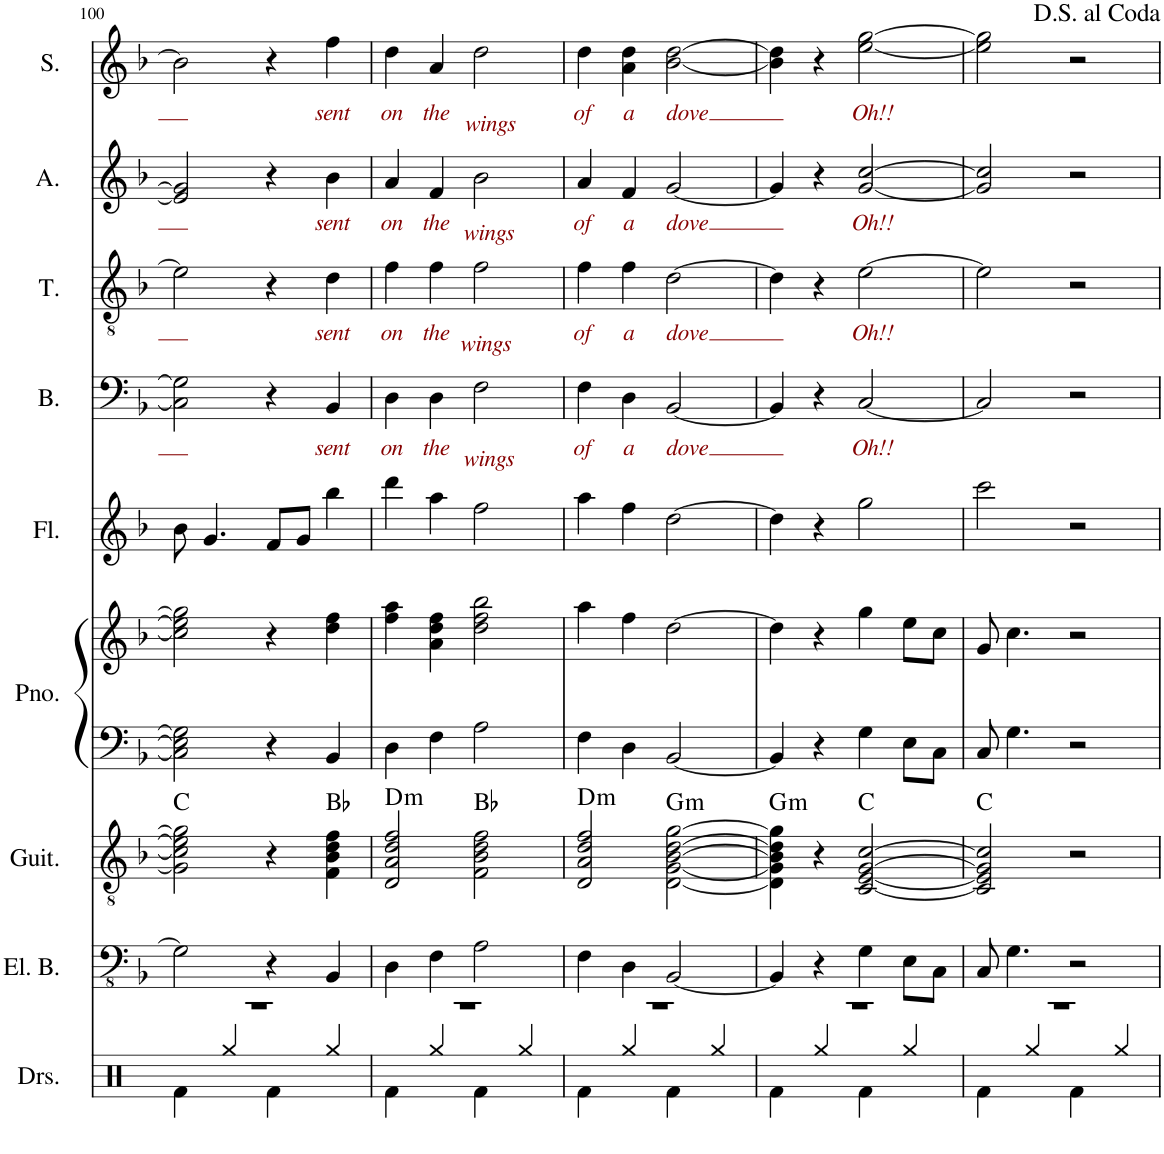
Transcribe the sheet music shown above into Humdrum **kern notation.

**kern	**kern	**harte	**kern	**kern	**kern	**kern	**text	**kern	**text	**kern	**text	**kern	**text
*part8	*part7	*part7	*part6	*part6	*part5	*part4	*part4	*part3	*part3	*part2	*part2	*part1	*part1
*staff9	*staff8	*	*staff7	*staff6	*staff5	*staff4	*staff4	*staff3	*staff3	*staff2	*staff2	*staff1	*staff1
*I"Electric Bass	*I"Acoustic Guitar	*	*I"Piano	*	*I"Flute	*I"Bass	*	*I"Tenor	*	*I"Alto	*	*I"Soprano	*
*I'El. B.	*I'Guit.	*	*I'Pno.	*	*I'Fl.	*I'B.	*	*I'T.	*	*I'A.	*	*I'S.	*
!!LO:PB:g=z
*clefFv4	*clefGv2	*	*clefF4	*clefG2	*clefG2	*clefF4	*	*clefGv2	*	*clefG2	*	*clefG2	*
*k[b-]	*k[b-]	*	*k[b-]	*k[b-]	*k[b-]	*k[b-]	*	*k[b-]	*	*k[b-]	*	*k[b-]	*
*M4/4	*M4/4	*	*M4/4	*M4/4	*M4/4	*M4/4	*	*M4/4	*	*M4/4	*	*M4/4	*
=100	=100	=100	=100	=100	=100	=100	=100	=100	=100	=100	=100	=100	=100
2GG\]	2G\] 2c\] 2e\] 2g\]	C:maj	2C\] 2E\] 2G\]	2cc\] 2ee\] 2gg\]	8b-\	2C\] 2G\]	.	2e\]	.	2e/] 2g/]	.	2b-\]	.
.	.	.	.	.	4.g/	.	.	.	.	.	.	.	.
4r	4r	.	4r	4r	8f/L	4r	.	4r	.	4r	.	4r	.
.	.	.	.	.	8g/J	.	.	.	.	.	.	.	.
!	!	!	!	!	!	!	!LO:LY:b:color=#850000	!	!LO:LY:b:color=#850000	!	!LO:LY:b:color=#850000	!	!LO:LY:b:color=#850000
4BBB-/	4F\ 4B-\ 4d\ 4f\	Bb:maj	4BB-/	4dd\ 4ff\	4bb-\	4BB-/	sent	4d\	sent	4b-\	sent	4ff\	sent
=101	=101	=101	=101	=101	=101	=101	=101	=101	=101	=101	=101	=101	=101
!	!	!LO:H:kt=m	!	!	!	!	!LO:LY:b:color=#850000	!	!LO:LY:b:color=#850000	!	!LO:LY:b:color=#850000	!	!LO:LY:b:color=#850000
4DD\	2D/ 2A/ 2d/ 2f/	D:min	4D\	4ff\ 4aa\	4ddd\	4D\	on	4f\	on	4a/	on	4dd\	on
!	!	!	!	!	!	!	!LO:LY:b:color=#850000	!	!LO:LY:b:color=#850000	!	!LO:LY:b:color=#850000	!	!LO:LY:b:color=#850000
4FF\	.	.	4F\	4a\ 4dd\ 4ff\	4aa\	4D\	the	4f\	the	4f/	the	4a/	the
!	!	!	!	!	!	!	!LO:LY:b:color=#850000	!	!LO:LY:b:color=#850000	!	!LO:LY:b:color=#850000	!	!LO:LY:b:color=#850000
2AA\	2F\ 2B-\ 2d\ 2f\	Bb:maj	2A\	2dd\ 2ff\ 2bb-\	2ff\	2F\	wings	2f\	wings	2b-\	wings	2dd\	wings
=102	=102	=102	=102	=102	=102	=102	=102	=102	=102	=102	=102	=102	=102
!	!	!LO:H:kt=m	!	!	!	!	!LO:LY:b:color=#850000	!	!LO:LY:b:color=#850000	!	!LO:LY:b:color=#850000	!	!LO:LY:b:color=#850000
4FF\	2D/ 2A/ 2d/ 2f/	D:min	4F\	4aa\	4aa\	4F\	of	4f\	of	4a/	of	4dd\	of
!	!	!	!	!	!	!	!LO:LY:b:color=#850000	!	!LO:LY:b:color=#850000	!	!LO:LY:b:color=#850000	!	!LO:LY:b:color=#850000
4DD\	.	.	4D\	4ff\	4ff\	4D\	a	4f\	a	4f/	a	4a\ 4dd\	a
!	!	!LO:H:kt=m	!	!	!	!	!LO:LY:b:color=#850000	!	!LO:LY:b:color=#850000	!	!LO:LY:b:color=#850000	!	!LO:LY:b:color=#850000
[2BBB-/	[2D\ [2G\ [2B-\ [2d\ [2g\	G:min	[2BB-/	[2dd\	[2dd\	[2BB-/	dove	[2d\	dove	[2g/	dove	[2b-\ [2dd\	dove
=103	=103	=103	=103	=103	=103	=103	=103	=103	=103	=103	=103	=103	=103
!	!	!LO:H:kt=m	!	!	!	!	!	!	!	!	!	!	!
4BBB-/]	4D\] 4G\] 4B-\] 4d\] 4g\]	G:min	4BB-/]	4dd\]	4dd\]	4BB-/]	.	4d\]	.	4g/]	.	4b-\] 4dd\]	.
4r	4r	.	4r	4r	4r	4r	.	4r	.	4r	.	4r	.
!	!	!	!	!	!	!	!LO:LY:b:color=#850000	!	!LO:LY:b:color=#850000	!	!LO:LY:b:color=#850000	!	!LO:LY:b:color=#850000
4GG\	[2C/ [2E/ [2G/ [2c/	C:maj	4G\	4gg\	2gg\	[2C/	Oh!!	[2e\	Oh!!	[2g/ [2cc/	Oh!!	[2ee\ [2gg\	Oh!!
8EE\L	.	.	8E\L	8ee\L	.	.	.	.	.	.	.	.	.
8CC\J	.	.	8C\J	8cc\J	.	.	.	.	.	.	.	.	.
=104	=104	=104	=104	=104	=104	=104	=104	=104	=104	=104	=104	=104	=104
8CC/	2C/] 2E/] 2G/] 2c/]	C:maj	8C/	8g/	2ccc\	2C/]	.	2e\]	.	2g/] 2cc/]	.	2ee\] 2gg\]	.
4.GG\	.	.	4.G\	4.cc\	.	.	.	.	.	.	.	.	.
2r	2r	.	2r	2r	2r	2r	.	2r	.	2r	.	2r	.
=	=	=	=	=	=	=	=	=	=	=	=	=	=
*-	*-	*-	*-	*-	*-	*-	*-	*-	*-	*-	*-	*-	*-
